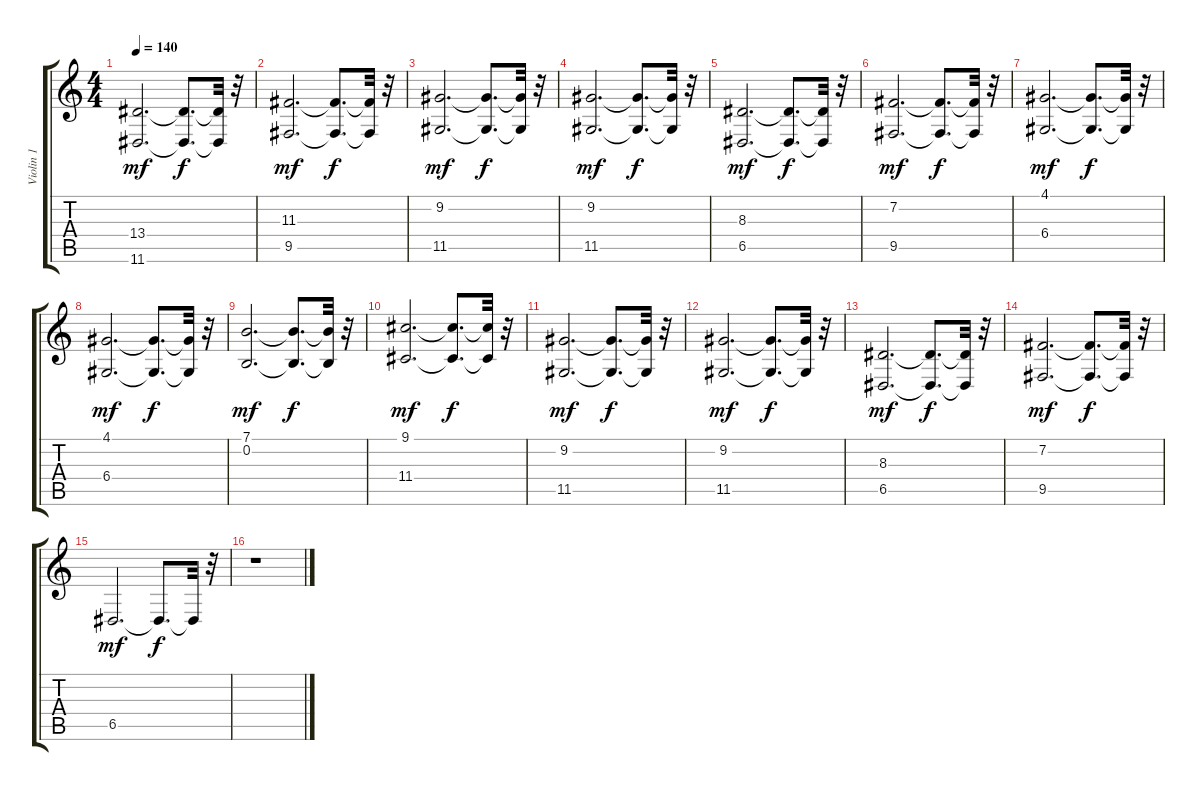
\track ("Violin 1" "Violin 1") {instrument tremolostrings}
\staff {score tabs}
\tuning (E4 B3 G3 D3 A2 E2) {hide}
\ts (4 4)
\tempo 140
\clef g2
\ks c
(13.4 11.6).2{d dy mf volume 15} (13.4{t} 11.6{t}).8{d dy f} (13.4{t} 11.6{t}).32 r.32 |
(11.3 9.5).2{d dy mf volume 15} (11.3{t} 9.5{t}).8{d dy f} (11.3{t} 9.5{t}).32 r.32 |
(9.2 11.5).2{d dy mf volume 15} (9.2{t} 11.5{t}).8{d dy f} (9.2{t} 11.5{t}).32 r.32 |
(9.2 11.5).2{d dy mf volume 15} (9.2{t} 11.5{t}).8{d dy f} (9.2{t} 11.5{t}).32 r.32 |
(8.3 6.5).2{d dy mf volume 15} (8.3{t} 6.5{t}).8{d dy f} (8.3{t} 6.5{t}).32 r.32 |
(7.2 9.5).2{d dy mf volume 15} (7.2{t} 9.5{t}).8{d dy f} (7.2{t} 9.5{t}).32 r.32 |
(4.1 6.4).2{d dy mf volume 15} (4.1{t} 6.4{t}).8{d dy f} (4.1{t} 6.4{t}).32 r.32 |
(4.1 6.4).2{d dy mf volume 15} (4.1{t} 6.4{t}).8{d dy f} (4.1{t} 6.4{t}).32 r.32 |
(7.1 0.2).2{d dy mf volume 15} (7.1{t} 0.2{t}).8{d dy f} (7.1{t} 0.2{t}).32 r.32 |
(9.1 11.4).2{d dy mf volume 15} (9.1{t} 11.4{t}).8{d dy f} (9.1{t} 11.4{t}).32 r.32 |
(9.2 11.5).2{d dy mf volume 15} (9.2{t} 11.5{t}).8{d dy f} (9.2{t} 11.5{t}).32 r.32 |
(9.2 11.5).2{d dy mf volume 15} (9.2{t} 11.5{t}).8{d dy f} (9.2{t} 11.5{t}).32 r.32 |
(8.3 6.5).2{d dy mf volume 15} (8.3{t} 6.5{t}).8{d dy f} (8.3{t} 6.5{t}).32 r.32 |
(7.2 9.5).2{d dy mf volume 15} (7.2{t} 9.5{t}).8{d dy f} (7.2{t} 9.5{t}).32 r.32 |
6.5.2{d dy mf volume 15} 6.5{t}.8{d dy f} 6.5{t}.32 r.32 |
r.1
